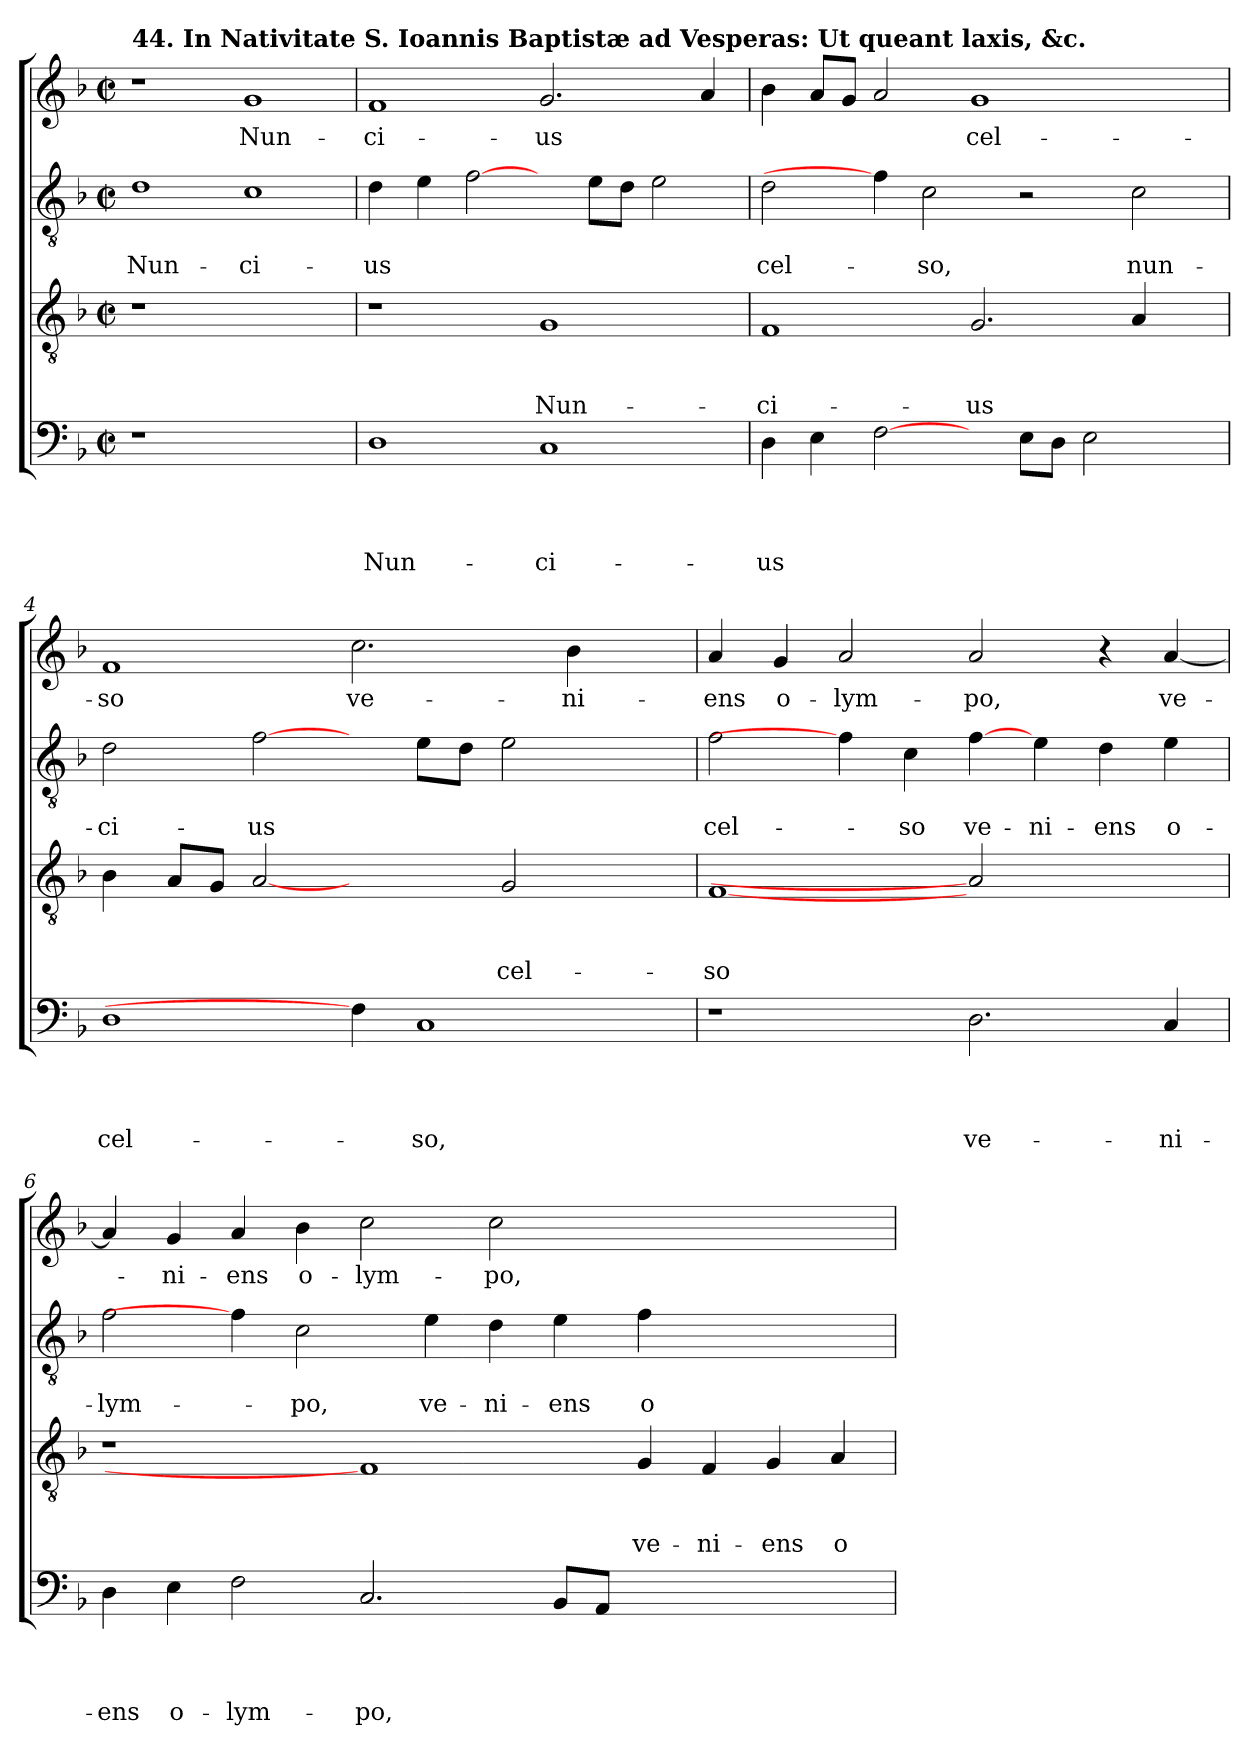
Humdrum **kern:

**kern	**text	**text	**text	**text	**kern	**text	**text	**text	**kern	**text	**text	**kern	**text
*part4	*part4	*part4	*part4	*part4	*part3	*part3	*part3	*part3	*part2	*part2	*part2	*part1	*part1
*staff4	*staff4	*staff4	*staff4	*staff4	*staff3	*staff3	*staff3	*staff3	*staff2	*staff2	*staff2	*staff1	*staff1
*clefF4	*	*	*	*	*clefGv2	*	*	*	*clefGv2	*	*	*clefG2	*
*k[b-]	*	*	*	*	*k[b-]	*	*	*	*k[b-]	*	*	*k[b-]	*
*F:	*	*	*	*	*F:	*	*	*	*F:	*	*	*F:	*
*M2/2	*	*	*	*	*M2/2	*	*	*	*M2/2	*	*	*M2/2	*
*met(c|)	*	*	*	*	*met(c|)	*	*	*	*met(c|)	*	*	*met(c|)	*
=1	=1	=1	=1	=1	=1	=1	=1	=1	=1	=1	=1	=1	=1
!	!	!	!	!	!	!	!	!	!	!	!	!LO:TX:a:B:t=44. In Nativitate S. Ioannis Baptistæ ad Vesperas&colon; Ut queant laxis, &c.	!
!	!	!	!	!	!	!	!	!	!	!	!LO:LY:b	!	!
1r	.	.	.	.	1r	.	.	.	1d	.	Nun-	1r	.
!	!	!	!	!	!	!	!	!	!	!	!LO:LY:b	!	!LO:LY:b
1ryy	.	.	.	.	1ryy	.	.	.	1c	.	-ci-	1g	Nun-
=2	=2	=2	=2	=2	=2	=2	=2	=2	=2	=2	=2	=2	=2
!	!	!	!	!LO:LY:b	!	!	!	!	!	!	!LO:LY:b	!	!LO:LY:b
1D	.	.	.	Nun-	1r	.	.	.	4d\	.	-us	1f	-ci-
.	.	.	.	.	.	.	.	.	4e\	.	.	.	.
.	.	.	.	.	.	.	.	.	[2f\	.	.	.	.
!	!	!	!	!LO:LY:b	!	!	!	!LO:LY:b	!	!	!	!	!LO:LY:b
1C	.	.	.	-ci-	1G	.	.	Nun-	4ryy	.	.	2.g/	-us
.	.	.	.	.	.	.	.	.	8e\L	.	.	.	.
.	.	.	.	.	.	.	.	.	8d\J	.	.	.	.
.	.	.	.	.	.	.	.	.	2e\	.	.	.	.
.	.	.	.	.	.	.	.	.	.	.	.	4a/	.
=3	=3	=3	=3	=3	=3	=3	=3	=3	=3	=3	=3	=3	=3
!	!	!	!	!LO:LY:b	!	!	!	!LO:LY:b	!	!	!LO:LY:b	!	!
4D\	.	.	.	-us	1F	.	.	-ci-	2d\	.	cel-	4b-\	.
4E\	.	.	.	.	.	.	.	.	.	.	.	8a/L	.
.	.	.	.	.	.	.	.	.	.	.	.	8g/J	.
[2F\	.	.	.	.	.	.	.	.	4f\]	.	.	2a/	.
!	!	!	!	!	!	!	!	!	!	!	!LO:LY:b	!	!
.	.	.	.	.	.	.	.	.	2c\	.	-so,	.	.
!	!	!	!	!	!	!	!	!LO:LY:b	!	!	!	!	!LO:LY:b
4ryy	.	.	.	.	2.G/	.	.	-us	.	.	.	1g	cel-
8E\L	.	.	.	.	.	.	.	.	2r	.	.	.	.
8D\J	.	.	.	.	.	.	.	.	.	.	.	.	.
2E\	.	.	.	.	.	.	.	.	.	.	.	.	.
!	!	!	!	!	!	!	!	!	!	!	!LO:LY:b	!	!
.	.	.	.	.	4A/	.	.	.	2c\	.	nun-	.	.
4ryy	.	.	.	.	4ryy	.	.	.	.	.	.	4ryy	.
=4	=4	=4	=4	=4	=4	=4	=4	=4	=4	=4	=4	=4	=4
!	!	!	!	!LO:LY:b	!	!	!	!	!	!	!LO:LY:b	!	!LO:LY:b
1D	.	.	.	cel-	4B-\	.	.	.	2d\	.	-ci-	1f	-so
.	.	.	.	.	8A/L	.	.	.	.	.	.	.	.
.	.	.	.	.	8G/J	.	.	.	.	.	.	.	.
!	!	!	!	!	!	!	!	!	!	!	!LO:LY:b	!	!
.	.	.	.	.	[2A	.	.	.	[2f\	.	-us	.	.
!	!	!	!	!	!	!	!	!	!	!	!	!	!LO:LY:b
4F\]	.	.	.	.	2ryy	.	.	.	4ryy	.	.	2.cc\	ve-
!	!	!	!	!LO:LY:b	!	!	!	!	!	!	!	!	!
1C	.	.	.	-so,	.	.	.	.	8e\L	.	.	.	.
.	.	.	.	.	.	.	.	.	8d\J	.	.	.	.
!	!	!	!	!	!	!	!	!LO:LY:b	!	!	!	!	!
.	.	.	.	.	2G/	.	.	cel-	2e\	.	.	.	.
!	!	!	!	!	!	!	!	!	!	!	!	!	!LO:LY:b
.	.	.	.	.	.	.	.	.	.	.	.	4b-\	-ni-
.	.	.	.	.	4ryy	.	.	.	4ryy	.	.	4ryy	.
=5	=5	=5	=5	=5	=5	=5	=5	=5	=5	=5	=5	=5	=5
!	!	!	!	!	!	!	!	!LO:LY:b	!	!	!LO:LY:b	!	!LO:LY:b
1r	.	.	.	.	[1F	.	.	-so	2f\	.	cel-	4a/	-ens
!	!	!	!	!	!	!	!	!	!	!	!	!	!LO:LY:b
.	.	.	.	.	.	.	.	.	.	.	.	4g/	o-
!	!	!	!	!	!	!	!	!	!	!	!	!	!LO:LY:b
.	.	.	.	.	.	.	.	.	4f\]	.	.	2a/	-lym-
!	!	!	!	!	!	!	!	!	!	!	!LO:LY:b	!	!
.	.	.	.	.	.	.	.	.	4c\	.	-so	.	.
!	!	!	!	!LO:LY:b	!	!	!	!	!	!	!LO:LY:b	!	!LO:LY:b
2.D\	.	.	.	ve-	2A]	.	.	.	[4f\	.	ve-	2a/	-po,
!	!	!	!	!	!	!	!	!	!	!	!LO:LY:b	!	!
.	.	.	.	.	.	.	.	.	4e\	.	-ni-	.	.
!	!	!	!	!	!	!	!	!	!	!	!LO:LY:b	!	!
.	.	.	.	.	2ryy	.	.	.	4d\	.	-ens	4r	.
!	!	!	!	!LO:LY:b	!	!	!	!	!	!	!LO:LY:b	!	!LO:LY:b
4C/	.	.	.	-ni-	.	.	.	.	4e\	.	o-	[4a/	ve-
!!LO:LB:g=z
=6	=6	=6	=6	=6	=6	=6	=6	=6	=6	=6	=6	=6	=6
!	!	!	!	!LO:LY:b	!	!	!	!	!	!	!LO:LY:b	!	!
4D\	.	.	.	-ens	1r	.	.	.	2f\	.	-lym-	4a/]	.
!	!	!	!	!LO:LY:b	!	!	!	!	!	!	!	!	!LO:LY:b
4E\	.	.	.	o-	.	.	.	.	.	.	.	4g/	-ni-
!	!	!	!	!LO:LY:b	!	!	!	!	!	!	!	!	!LO:LY:b
2F\	.	.	.	-lym-	.	.	.	.	4f\]	.	.	4a/	-ens
!	!	!	!	!	!	!	!	!	!	!	!LO:LY:b	!	!LO:LY:b
.	.	.	.	.	.	.	.	.	2c\	.	-po,	4b-\	o-
!	!	!	!	!LO:LY:b	!	!	!	!	!	!	!	!	!LO:LY:b
2.C/	.	.	.	-po,	1F]	.	.	.	.	.	.	2cc\	-lym-
!	!	!	!	!	!	!	!	!	!	!	!LO:LY:b	!	!
.	.	.	.	.	.	.	.	.	4e\	.	ve-	.	.
!	!	!	!	!	!	!	!	!	!	!	!LO:LY:b	!	!LO:LY:b
.	.	.	.	.	.	.	.	.	4d\	.	-ni-	2cc\	-po,
!	!	!	!	!	!	!	!	!	!	!	!LO:LY:b	!	!
8BB-/L	.	.	.	.	.	.	.	.	4e\	.	-ens	.	.
8AA/J	.	.	.	.	.	.	.	.	.	.	.	.	.
!	!	!	!	!	!	!	!	!LO:LY:b	!	!	!LO:LY:b	!	!
1ryy	.	.	.	.	4G/	.	.	ve-	4f\	.	o-	1ryy	.
!	!	!	!	!	!	!	!	!LO:LY:b	!	!	!	!	!
.	.	.	.	.	4F/	.	.	-ni-	2.ryy	.	.	.	.
!	!	!	!	!	!	!	!	!LO:LY:b	!	!	!	!	!
.	.	.	.	.	4G/	.	.	-ens	.	.	.	.	.
!	!	!	!	!	!	!	!	!LO:LY:b	!	!	!	!	!
.	.	.	.	.	4A/	.	.	o-	.	.	.	.	.
=	=	=	=	=	=	=	=	=	=	=	=	=	=
*-	*-	*-	*-	*-	*-	*-	*-	*-	*-	*-	*-	*-	*-
